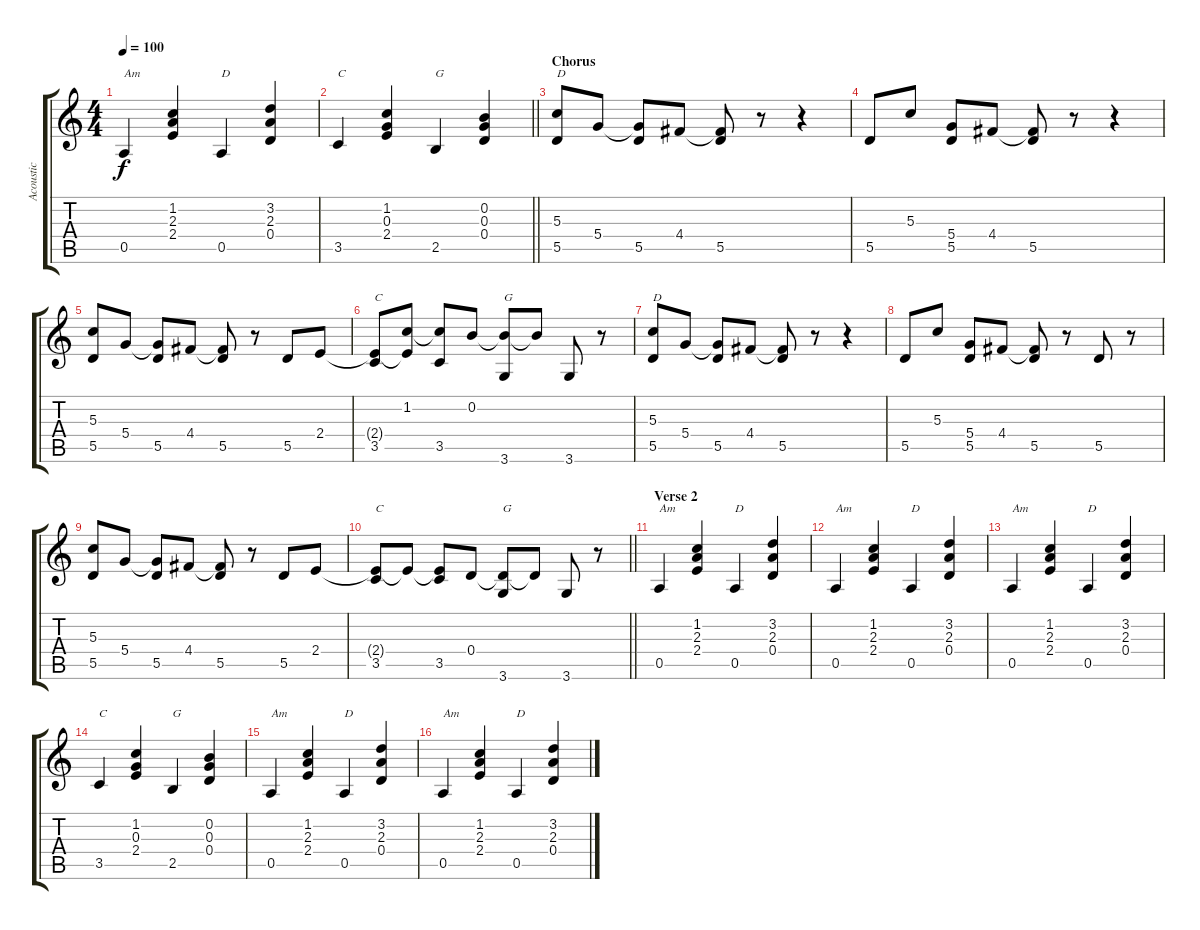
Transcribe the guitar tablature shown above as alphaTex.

\track ("Acoustic" "Acoustic") {instrument acousticguitarsteel}
\staff {score tabs}
\tuning (E4 B3 G3 D3 A2 E2) {hide}
\ts (4 4)
\tempo 100
\clef g2
\ks c
0.5.4{txt "Am" dy f} (1.2 2.3 2.4).4 0.5.4{txt "D"} (3.2 2.3 0.4).4 |
\barLineRight lightlight
3.5.4{txt "C"} (1.2 0.3 2.4).4 2.5.4{txt "G"} (0.2 0.3 0.4).4 |
\section ("" "Chorus")
(5.3 5.5).8{txt "D"} 5.4.8 (5.4{t} 5.5).8 4.4.8 (4.4{t} 5.5).8 r.8 r.4 |
5.5.8 5.3.8 (5.4 5.5).8 4.4.8 (4.4{t} 5.5).8 r.8 r.4 |
(5.3 5.5).8 5.4.8 (5.4{t} 5.5).8 4.4.8 (4.4{t} 5.5).8 r.8 5.5.8 2.4.8 |
(2.4{t} 3.5).8{txt "C"} (1.2 2.4{t}).8 (1.2{t} 3.5).8 0.2.8 (0.2{t} 3.6).8{txt "G"} 0.2{t}.8 3.6.8 r.8 |
(5.3 5.5).8{txt "D"} 5.4.8 (5.4{t} 5.5).8 4.4.8 (4.4{t} 5.5).8 r.8 r.4 |
5.5.8 5.3.8 (5.4 5.5).8 4.4.8 (4.4{t} 5.5).8 r.8 5.5.8 r.8 |
(5.3 5.5).8 5.4.8 (5.4{t} 5.5).8 4.4.8 (4.4{t} 5.5).8 r.8 5.5.8 2.4.8 |
\barLineRight lightlight
(2.4{t} 3.5).8{txt "C"} 2.4{t}.8 (2.4{t} 3.5).8 0.4.8 (0.4{t} 3.6).8{txt "G"} 0.4{t}.8 3.6.8 r.8 |
\section ("" "Verse 2")
0.5.4{txt "Am"} (1.2 2.3 2.4).4 0.5.4{txt "D"} (3.2 2.3 0.4).4 |
0.5.4{txt "Am"} (1.2 2.3 2.4).4 0.5.4{txt "D"} (3.2 2.3 0.4).4 |
0.5.4{txt "Am"} (1.2 2.3 2.4).4 0.5.4{txt "D"} (3.2 2.3 0.4).4 |
3.5.4{txt "C"} (1.2 0.3 2.4).4 2.5.4{txt "G"} (0.2 0.3 0.4).4 |
0.5.4{txt "Am"} (1.2 2.3 2.4).4 0.5.4{txt "D"} (3.2 2.3 0.4).4 |
0.5.4{txt "Am"} (1.2 2.3 2.4).4 0.5.4{txt "D"} (3.2 2.3 0.4).4
